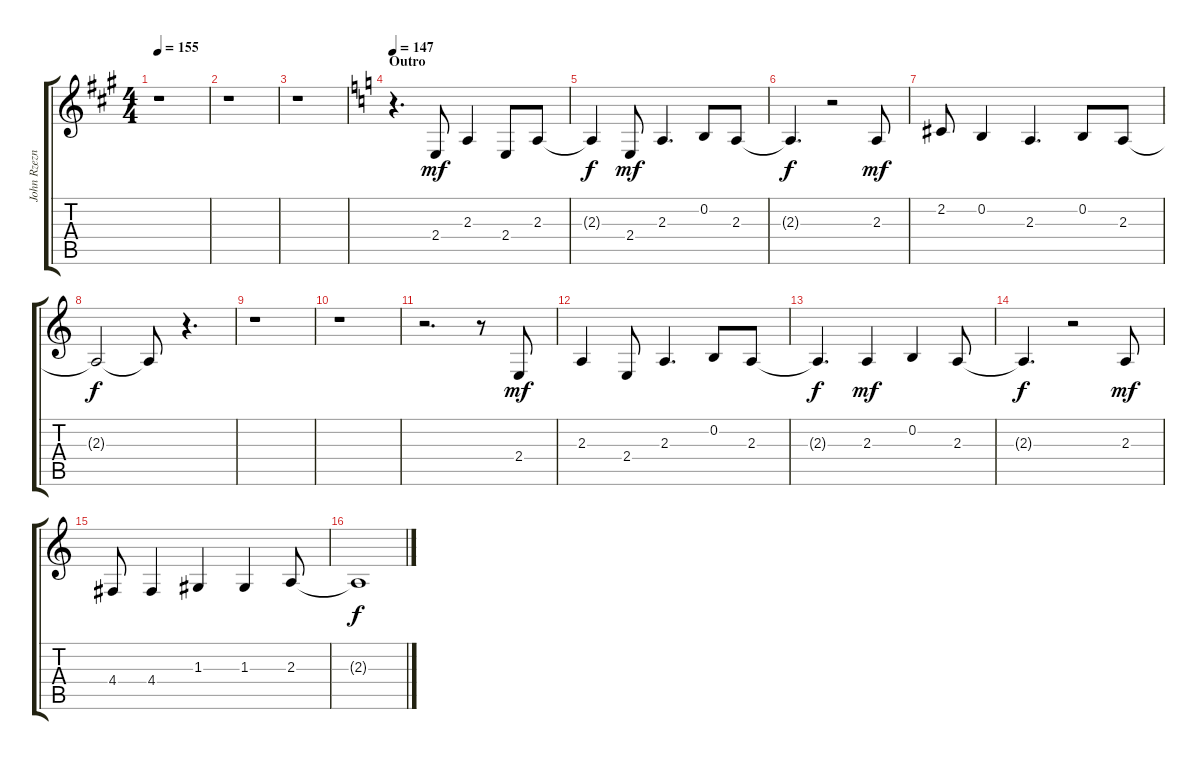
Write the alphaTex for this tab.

\track ("John Rzeznik - Voice" "John Rzezn") {instrument tenorsax}
\staff {score tabs}
\tuning (E4 B3 G3 D3 A2 E2) {hide}
\ts (4 4)
\tempo 155
\clef g2
\ks a
r.1{dy f} |
r.1 |
r.1 |
\section ("" "Outro")
\tempo 147
\ks c
r.4{d} 2.4.8{dy mf} 2.3.4 2.4.8 2.3.8 |
2.3{t}.4{dy f} 2.4.8{dy mf} 2.3.4{d} 0.2.8 2.3.8 |
2.3{t}.4{d dy f} r.2 2.3.8{dy mf} |
2.2.8 0.2.4 2.3.4{d} 0.2.8 2.3.8 |
2.3{t}.2{dy f} 2.3{t}.8 r.4{d} |
r.1 |
r.1 |
r.2{d} r.8 2.4.8{dy mf} |
2.3.4 2.4.8 2.3.4{d} 0.2.8 2.3.8 |
2.3{t}.4{d dy f} 2.3.4{dy mf} 0.2.4 2.3.8 |
2.3{t}.4{d dy f} r.2 2.3.8{dy mf} |
4.4.8 4.4.4 1.3.4 1.3.4 2.3.8 |
2.3{t}.1{dy f}
